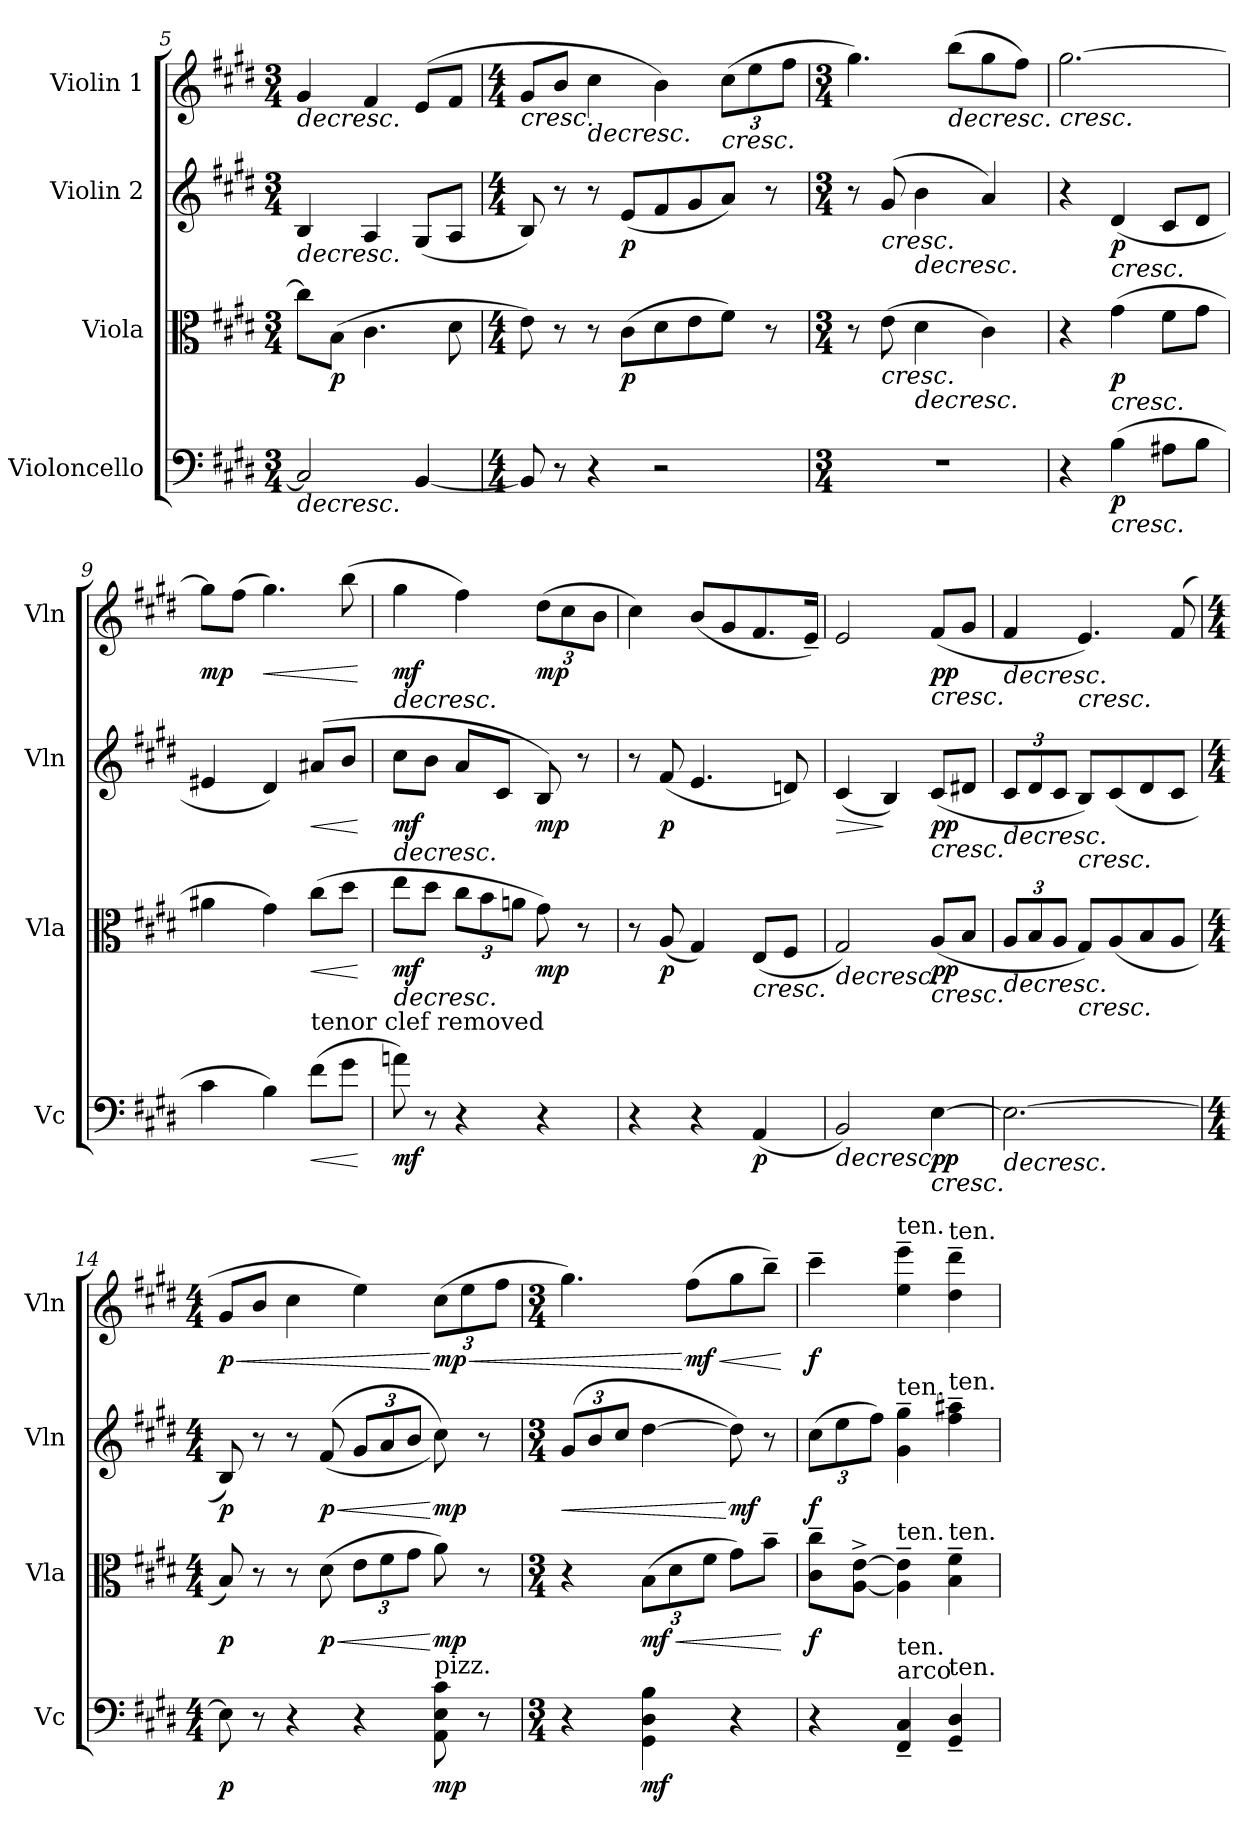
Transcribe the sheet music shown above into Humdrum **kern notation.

**kern	**dynam	**kern	**dynam	**kern	**dynam	**kern	**dynam
*part4	*part4	*part3	*part3	*part2	*part2	*part1	*part1
*staff4	*staff4	*staff3	*staff3	*staff2	*staff2	*staff1	*staff1
*I"Violoncello	*	*I"Viola	*	*I"Violin 2	*	*I"Violin 1	*
*I'Vc	*	*I'Vla	*	*I'Vln	*	*I'Vln	*
*clefF4	*	*clefC3	*	*clefG2	*	*clefG2	*
*k[f#c#g#d#]	*	*k[f#c#g#d#]	*	*k[f#c#g#d#]	*	*k[f#c#g#d#]	*
*M3/4	*	*M3/4	*	*M3/4	*	*M3/4	*
=5	=5	=5	=5	=5	=5	=5	=5
!	!LO:HP:b	!	!	!	!LO:HP:b	!	!LO:HP:b
2C#/]	>	8cc#\L]	.	4B/	>	4g#/	>
!	!	!	!LO:DY:b	!	!	!	!
.	.	(>8B\J	p	.	.	.	.
.	.	4.c#\	.	4A/	.	4f#/	.
[4BB/	.	.	.	(<8G#/L	.	(>8e/L	.
.	.	8d#\	.	8A/J	.	8f#/J	.
=6	=6	=6	=6	=6	=6	=6	=6
*M4/4	*	*M4/4	*	*M4/4	*	*M4/4	*
!	!	!	!	!	!	!	!LO:HP:b
8BB/]	.	8e\)	.	8B/)	.	8g#/L	<
8r	.	8r	.	8r	.	8b/J	.
!	!	!	!	!	!	!	!LO:HP:n=1:b
4r	.	8r	.	8r	.	4cc#\	] >
!	!	!	!LO:DY:b	!	!LO:DY:b	!	!
.	.	(>8c#\L	p	(<8e/L	p	.	.
2r	.	8d#\	.	8f#/	.	4b\)	[
.	.	8e\	.	8g#/	.	.	.
*	*	*	*	*	*	*Xbrackettup	*
!	!	!	!	!	!	!	!LO:HP:b
.	.	8f#\J)	.	8a/J)	.	(>12cc#\L	<
.	.	.	.	.	.	12ee\	.
.	.	8r	.	8r	.	.	.
.	.	.	.	.	.	12ff#\J	.
.	.	.	.	.	.	.	]
=7	=7	=7	=7	=7	=7	=7	=7
*M3/4	*	*M3/4	*	*M3/4	*	*M3/4	*
2.r	.	8r	.	8r	.	4.gg#\)	.
!	!	!	!LO:HP:b	!	!LO:HP:b	!	!
.	.	(>8e\	<	(>8g#/	<	.	.
!	!	!	!LO:HP:b	!	!LO:HP:n=1:b	!	!
.	.	4d#\	>	4b\	] >	.	.
!	!	!	!	!	!	!	!LO:HP:b
.	.	.	.	.	.	(>8bb\L	>
.	.	4c#\)	[	4a/)	[	8gg#\	.
.	.	.	.	.	.	8ff#\J)	.
.	.	.	.	.	.	.	[
=8	=8	=8	=8	=8	=8	=8	=8
!	!	!	!	!	!	!	!LO:HP:b
4r	.	4r	.	4r	.	[2.gg#\	<
!	!LO:HP:b	!	!LO:HP:b	!	!LO:HP:b	!	!
!	!LO:DY:n=1:b	!	!LO:DY:n=1:b	!	!LO:DY:n=1:b	!	!
(>4B\	< p	(>4g#\	< p	(<4d#/	< p	.	.
8A#X\L	.	8f#\L	.	8c#/L	.	.	.
8B\J	.	8g#\J	.	8d#/J	.	.	.
.	.	.	.	.	.	.	]
=9	=9	=9	=9	=9	=9	=9	=9
!	!	!	!	!	!	!	!LO:DY:b
4c#\	.	4a#X\	.	4e#X/	.	8gg#\L]	mp
.	.	.	.	.	.	(>8ff#\J	.
!	!	!	!	!	!	!	!LO:HP:b
4B\)	]	4g#\)	]	4d#/)	]	4.gg#\)	<
!LO:TX:a:t=tenor clef removed	!	!	!	!	!	!	!
!	!LO:HP:b	!	!LO:HP:b	!	!LO:HP:b	!	!
(>8f#\L	<	(>8cc#\L	<	(>8a#X/L	<	.	.
8g#\J	.	8dd#\J	.	8b/J	.	(>8bb\	.
.	[	.	[	.	[	.	[
=10	=10	=10	=10	=10	=10	=10	=10
!	!LO:DY:b	!	!LO:HP:b	!	!LO:HP:b	!	!LO:HP:b
!	!	!	!LO:DY:n=1:b	!	!LO:DY:n=1:b	!	!LO:DY:n=1:b
8an\)	mf	8ee\L	> mf	8cc#\L	> mf	4gg#\	> mf
8r	.	8dd#\J	.	8b\J	.	.	.
*	*	*Xbrackettup	*	*	*	*	*
4r	.	12cc#\L	.	8a/L	.	4ff#\)	.
.	.	12b\	.	.	.	.	.
.	.	.	.	8c#/J	.	.	.
.	.	12an\J	.	.	.	.	.
!	!	!	!LO:DY:n=2:b	!	!LO:DY:n=2:b	!	!LO:DY:n=2:b
4r	.	8g#\)	[ mp	8B/)	[ mp	(>12dd#\L	[ mp
.	.	.	.	.	.	12cc#\	.
.	.	8r	.	8r	.	.	.
.	.	.	.	.	.	12b\J	.
=11	=11	=11	=11	=11	=11	=11	=11
4r	.	8r	.	8r	.	4cc#\)	.
!	!	!	!LO:DY:b	!	!LO:DY:b	!	!
.	.	(<8A/	p	(<8f#/	p	.	.
4r	.	4G#/)	.	4.e/	.	(<8b/L	.
.	.	.	.	.	.	8g#/	.
!	!LO:DY:b	!	!LO:HP:b	!	!	!	!
(<4AA/	p	(<8E/L	<	.	.	8.f#/	.
.	.	8F#/J	.	8dn/)	.	.	.
.	.	.	.	.	.	16e~/Jk)	.
.	.	.	]	.	.	.	.
=12	=12	=12	=12	=12	=12	=12	=12
!	!LO:HP:b	!	!LO:HP:b	!	!LO:HP:b	!	!
2BB/)	>	2G#/)	>	(<4c#/	>	2e/	.
.	.	.	.	4B/)	]	.	.
!	!LO:HP:n=1:b	!	!LO:HP:n=1:b	!	!LO:HP:b	!	!LO:HP:b
!	!LO:DY:n=1:b	!	!LO:DY:n=1:b	!	!LO:DY:n=1:b	!	!LO:DY:n=1:b
[4E\	[ < pp	(<8A/L	[ < pp	(<8c#/L	< pp	(<8f#/L	< pp
.	.	8B/J	.	8d#X/J	.	8g#/J	.
.	]	.	]	.	]	.	]
=13	=13	=13	=13	=13	=13	=13	=13
!	!LO:HP:b	!	!LO:HP:b	!	!	!	!
*^	*	*	*	*	*	*	*
*	*	*	*	*	*Xbrackettup	*	*	*
!	!	!	!	!	!	!LO:HP:b	!	!LO:HP:b
2.E\_	4ryy	>	12A/L	>	12c#/L	>	4f#/	>
.	.	.	12B/	.	12d#/	.	.	.
.	.	.	12A/J	.	12c#/J	.	.	.
!	!	!	!	!LO:HP:n=1:b	!	!LO:HP:n=1:b	!	!LO:HP:n=1:b
.	8ryy	.	8G#/L)	[ <	8B/L)	[ <	4.e/)	[ <
.	8ryy	[	(<8A/	.	(<8c#/	.	.	.
.	4ryy	.	8B/	.	8d#/	.	.	.
.	.	.	8A/J	.	8c#/J	.	(<8f#/	.
*v	*v	*	*	*	*	*	*	*
.	.	.	]	.	]	.	]
=14	=14	=14	=14	=14	=14	=14	=14
*M4/4	*	*M4/4	*	*M4/4	*	*M4/4	*
!	!LO:DY:b	!	!LO:DY:b	!	!LO:DY:b	!	!LO:HP:b
!	!	!	!	!	!	!	!LO:DY:n=1:b
8E\]	p	8B/)	p	8B/)	p	8g#/L	< p
8r	.	8r	.	8r	.	8b/J	.
4r	.	8r	.	8r	.	4cc#\	.
!	!	!	!LO:HP:b	!	!LO:HP:b	!	!
!	!	!	!LO:DY:n=1:b	!	!LO:DY:n=1:b	!	!
.	.	(>8d#\	< p	(>(>8f#/	< p	.	.
4r	.	12e\L	.	12g#/L	.	4ee\)	.
.	.	12f#\	.	12a/	.	.	.
.	.	12g#\J	.	12b/J	.	.	.
!LO:TX:a:t=pizz.	!	!	!	!	!	!	!
!	!LO:DY:b	!	!LO:DY:n=2:b	!	!LO:DY:n=2:b	!	!LO:HP:n=1:b
!	!	!	!	!	!	!	!LO:DY:n=2:b
8AA\ 8E\ 8c#\	mp	8a\)	[ mp	8cc#\))	[ mp	(>12cc#\L	[ < mp
.	.	.	.	.	.	12ee\	.
8r	.	8r	.	8r	.	.	.
.	.	.	.	.	.	12ff#\J	.
=15	=15	=15	=15	=15	=15	=15	=15
*M3/4	*	*M3/4	*	*M3/4	*	*M3/4	*
!	!	!	!	!	!LO:HP:b	!	!
4r	.	4r	.	(>12g#/L	<	4.gg#\)	.
.	.	.	.	12b/	.	.	.
.	.	.	.	12cc#/J	.	.	.
!	!LO:DY:b	!	!LO:HP:b	!	!	!	!
!	!	!	!LO:DY:n=1:b	!	!	!	!
4GG#\ 4D#\ 4B\	mf	(>12B\L	< mf	[4dd#\	.	.	.
.	.	12d#\	.	.	.	.	.
!	!	!	!	!	!	!	!LO:HP:n=1:b
!	!	!	!	!	!	!	!LO:DY:n=1:b
.	.	.	.	.	.	(>8ff#\L	[ < mf
.	.	12f#\J	.	.	.	.	.
!	!	!	!	!	!LO:DY:n=1:b	!	!
4r	.	8g#\L)	.	8dd#\])	[ mf	8gg#\	.
.	.	8b~\J	.	8r	.	8bb~\J)	.
.	.	.	[	.	.	.	[
=16	=16	=16	=16	=16	=16	=16	=16
!	!	!	!LO:DY:b	!	!LO:DY:b	!	!LO:DY:b
4r	.	8c#\~ 8cc#\~L	f	(>12cc#\L	f	4ccc#~\	f
.	.	.	.	12ee\	.	.	.
.	.	[8A\^ [8e\^J	.	.	.	.	.
.	.	.	.	12ff#\J)	.	.	.
!	!	!	!	!	!	!LO:TX:a:t=ten.	!
!	!	!	!	!LO:TX:a:t=ten.	!	!	!
!	!	!LO:TX:a:t=ten.	!	!	!	!	!
!LO:TX:a:t=arco	!	!	!	!	!	!	!
!LO:TX:a:t=ten.	!	!	!	!	!	!	!
4FF#/~ 4C#/~	.	4A\]~ 4e\]~	.	4g#\~ 4gg#\~	.	4ee\~ 4eee\~	.
!	!	!	!	!	!	!LO:TX:a:t=ten.	!
!	!	!	!	!LO:TX:a:t=ten.	!	!	!
!	!	!LO:TX:a:t=ten.	!	!	!	!	!
!LO:TX:a:t=ten.	!	!	!	!	!	!	!
4GG#/~ 4D#/~	.	4B\~ 4f#\~	.	4ff#\~ 4aa#X\~	.	4dd#\~ 4ddd#\~	.
.	]	.	[	.	[	.	[
=	=	=	=	=	=	=	=
*-	*-	*-	*-	*-	*-	*-	*-
